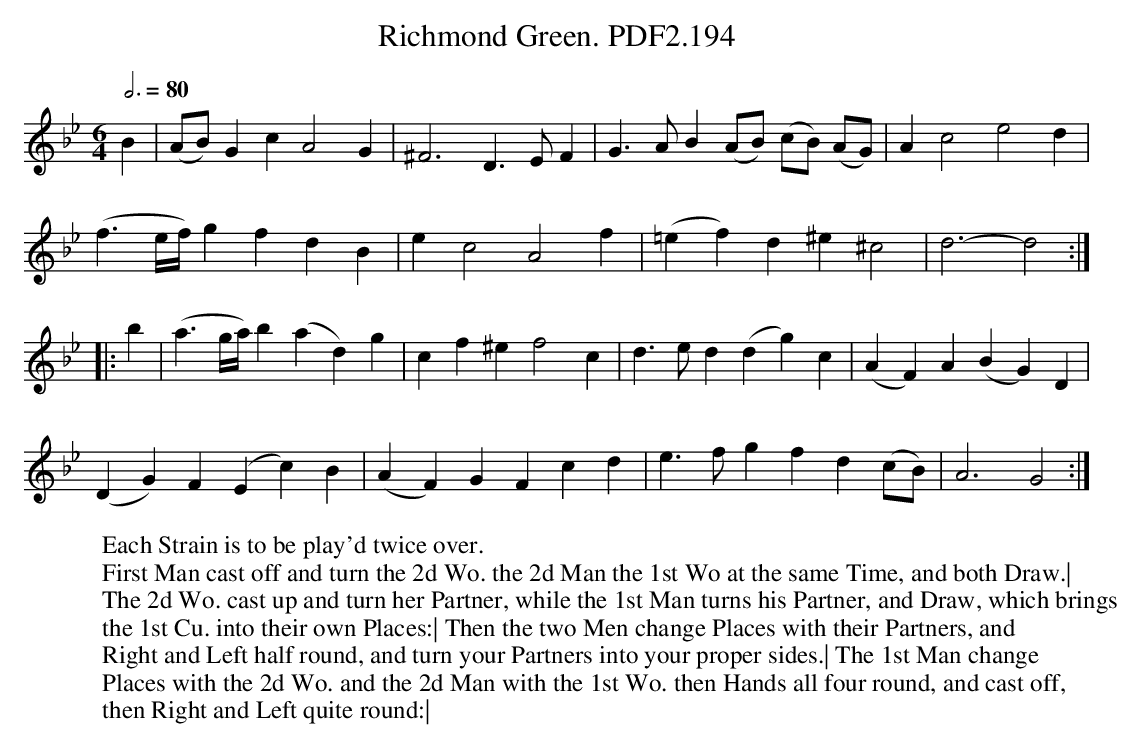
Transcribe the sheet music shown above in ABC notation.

X:1
T:Richmond Green. PDF2.194
M:6/4
L:1/4
Q:3/4=80
K:Gm %?
B|(A/B/)GcA2G|^F3D>EF|G>AB(A/B/) (c/B/) (A/G/)|Ac2e2d|
(f>e/f//)gfdB|ec2A2f|(=ef)d^e^c2|d3-d2:|
|:b|(a>g/a//)b(ad)g|cf^ef2c|d>ed(dg)c|(AF)A(BG)D|
(DG)F(Ec)B|(AF)GFcd|e>fgfd(c/B/)|A3G2:|
W:Each Strain is to be play'd twice over.
W:First Man cast off and turn the 2d Wo. the 2d Man the 1st Wo at the same Time, and both Draw.|
W:The 2d Wo. cast up and turn her Partner, while the 1st Man turns his Partner, and Draw, which brings
W:the 1st Cu. into their own Places:| Then the two Men change Places with their Partners, and
W:Right and Left half round, and turn your Partners into your proper sides.| The 1st Man change
W:Places with the 2d Wo. and the 2d Man with the 1st Wo. then Hands all four round, and cast off,
W:then Right and Left quite round:|
